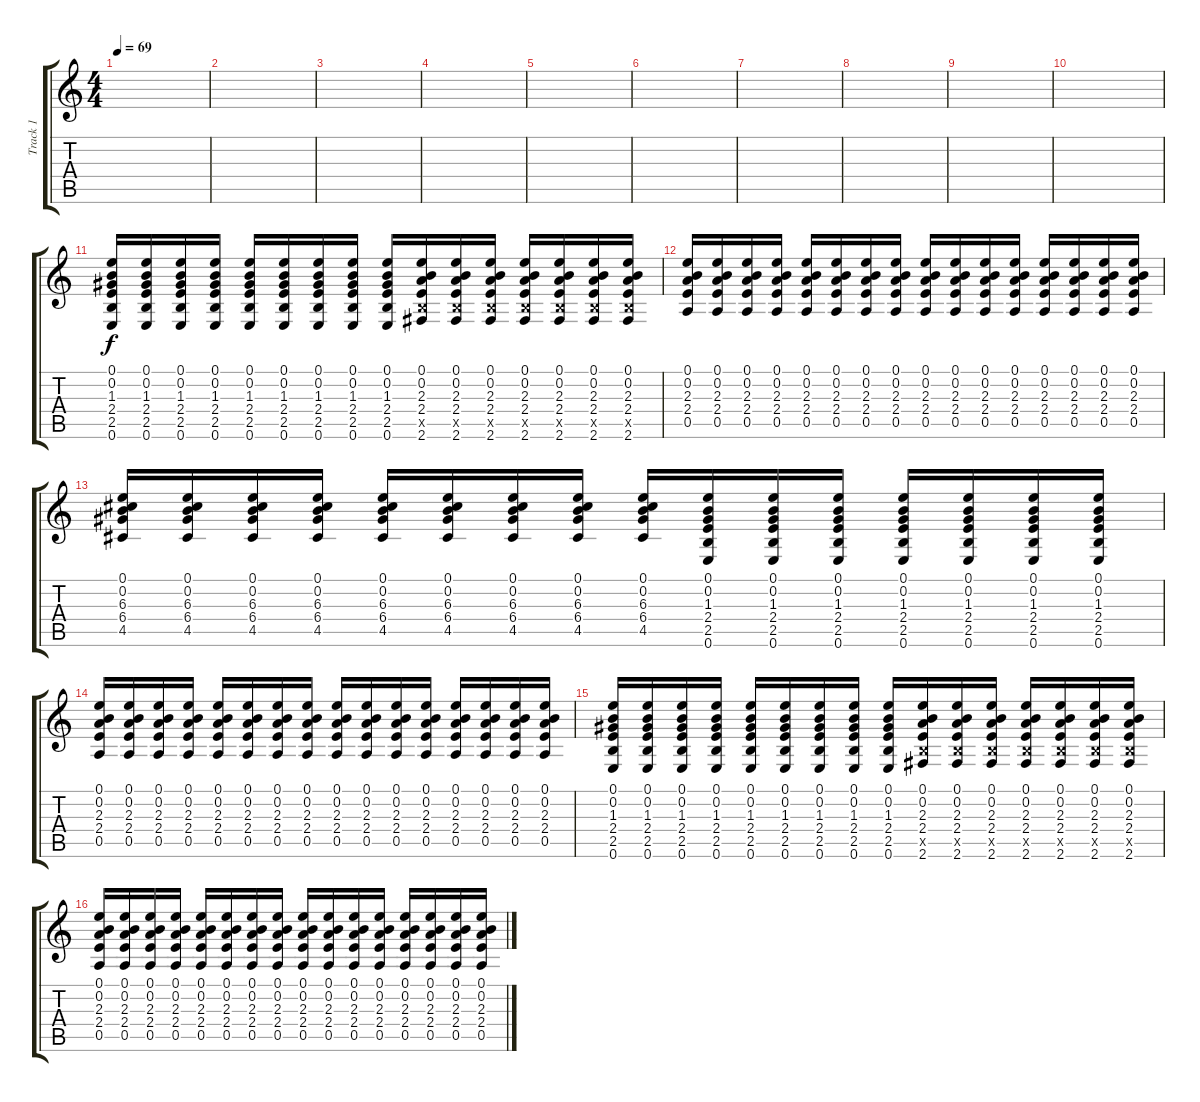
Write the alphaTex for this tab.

\track ("Track 1" "Track 1") {instrument overdrivenguitar}
\staff {score tabs}
\tuning (E4 B3 G3 D3 A2 E2) {hide}
\ts (4 4)
\tempo 69
\clef g2
\ks c
|
|
|
|
|
|
|
|
|
|
(0.1 0.2 1.3 2.4 2.5 0.6).16 (0.1 0.2 1.3 2.4 2.5 0.6).16 (0.1 0.2 1.3 2.4 2.5 0.6).16 (0.1 0.2 1.3 2.4 2.5 0.6).16 (0.1 0.2 1.3 2.4 2.5 0.6).16 (0.1 0.2 1.3 2.4 2.5 0.6).16 (0.1 0.2 1.3 2.4 2.5 0.6).16 (0.1 0.2 1.3 2.4 2.5 0.6).16 (0.1 0.2 1.3 2.4 2.5 0.6).16 (0.1 0.2 2.3 2.4 2.5{x} 2.6).16 (0.1 0.2 2.3 2.4 2.5{x} 2.6).16 (0.1 0.2 2.3 2.4 2.5{x} 2.6).16 (0.1 0.2 2.3 2.4 2.5{x} 2.6).16 (0.1 0.2 2.3 2.4 2.5{x} 2.6).16 (0.1 0.2 2.3 2.4 2.5{x} 2.6).16 (0.1 0.2 2.3 2.4 2.5{x} 2.6).16 |
(0.1 0.2 2.3 2.4 0.5).16 (0.1 0.2 2.3 2.4 0.5).16 (0.1 0.2 2.3 2.4 0.5).16 (0.1 0.2 2.3 2.4 0.5).16 (0.1 0.2 2.3 2.4 0.5).16 (0.1 0.2 2.3 2.4 0.5).16 (0.1 0.2 2.3 2.4 0.5).16 (0.1 0.2 2.3 2.4 0.5).16 (0.1 0.2 2.3 2.4 0.5).16 (0.1 0.2 2.3 2.4 0.5).16 (0.1 0.2 2.3 2.4 0.5).16 (0.1 0.2 2.3 2.4 0.5).16 (0.1 0.2 2.3 2.4 0.5).16 (0.1 0.2 2.3 2.4 0.5).16 (0.1 0.2 2.3 2.4 0.5).16 (0.1 0.2 2.3 2.4 0.5).16 |
(0.1 0.2 6.3 6.4 4.5).16 (0.1 0.2 6.3 6.4 4.5).16 (0.1 0.2 6.3 6.4 4.5).16 (0.1 0.2 6.3 6.4 4.5).16 (0.1 0.2 6.3 6.4 4.5).16 (0.1 0.2 6.3 6.4 4.5).16 (0.1 0.2 6.3 6.4 4.5).16 (0.1 0.2 6.3 6.4 4.5).16 (0.1 0.2 6.3 6.4 4.5).16 (0.1 0.2 1.3 2.4 2.5 0.6).16 (0.1 0.2 1.3 2.4 2.5 0.6).16 (0.1 0.2 1.3 2.4 2.5 0.6).16 (0.1 0.2 1.3 2.4 2.5 0.6).16 (0.1 0.2 1.3 2.4 2.5 0.6).16 (0.1 0.2 1.3 2.4 2.5 0.6).16 (0.1 0.2 1.3 2.4 2.5 0.6).16 |
(0.1 0.2 2.3 2.4 0.5).16 (0.1 0.2 2.3 2.4 0.5).16 (0.1 0.2 2.3 2.4 0.5).16 (0.1 0.2 2.3 2.4 0.5).16 (0.1 0.2 2.3 2.4 0.5).16 (0.1 0.2 2.3 2.4 0.5).16 (0.1 0.2 2.3 2.4 0.5).16 (0.1 0.2 2.3 2.4 0.5).16 (0.1 0.2 2.3 2.4 0.5).16 (0.1 0.2 2.3 2.4 0.5).16 (0.1 0.2 2.3 2.4 0.5).16 (0.1 0.2 2.3 2.4 0.5).16 (0.1 0.2 2.3 2.4 0.5).16 (0.1 0.2 2.3 2.4 0.5).16 (0.1 0.2 2.3 2.4 0.5).16 (0.1 0.2 2.3 2.4 0.5).16 |
(0.1 0.2 1.3 2.4 2.5 0.6).16 (0.1 0.2 1.3 2.4 2.5 0.6).16 (0.1 0.2 1.3 2.4 2.5 0.6).16 (0.1 0.2 1.3 2.4 2.5 0.6).16 (0.1 0.2 1.3 2.4 2.5 0.6).16 (0.1 0.2 1.3 2.4 2.5 0.6).16 (0.1 0.2 1.3 2.4 2.5 0.6).16 (0.1 0.2 1.3 2.4 2.5 0.6).16 (0.1 0.2 1.3 2.4 2.5 0.6).16 (0.1 0.2 2.3 2.4 2.5{x} 2.6).16 (0.1 0.2 2.3 2.4 2.5{x} 2.6).16 (0.1 0.2 2.3 2.4 2.5{x} 2.6).16 (0.1 0.2 2.3 2.4 2.5{x} 2.6).16 (0.1 0.2 2.3 2.4 2.5{x} 2.6).16 (0.1 0.2 2.3 2.4 2.5{x} 2.6).16 (0.1 0.2 2.3 2.4 2.5{x} 2.6).16 |
(0.1 0.2 2.3 2.4 0.5).16 (0.1 0.2 2.3 2.4 0.5).16 (0.1 0.2 2.3 2.4 0.5).16 (0.1 0.2 2.3 2.4 0.5).16 (0.1 0.2 2.3 2.4 0.5).16 (0.1 0.2 2.3 2.4 0.5).16 (0.1 0.2 2.3 2.4 0.5).16 (0.1 0.2 2.3 2.4 0.5).16 (0.1 0.2 2.3 2.4 0.5).16 (0.1 0.2 2.3 2.4 0.5).16 (0.1 0.2 2.3 2.4 0.5).16 (0.1 0.2 2.3 2.4 0.5).16 (0.1 0.2 2.3 2.4 0.5).16 (0.1 0.2 2.3 2.4 0.5).16 (0.1 0.2 2.3 2.4 0.5).16 (0.1 0.2 2.3 2.4 0.5).16
